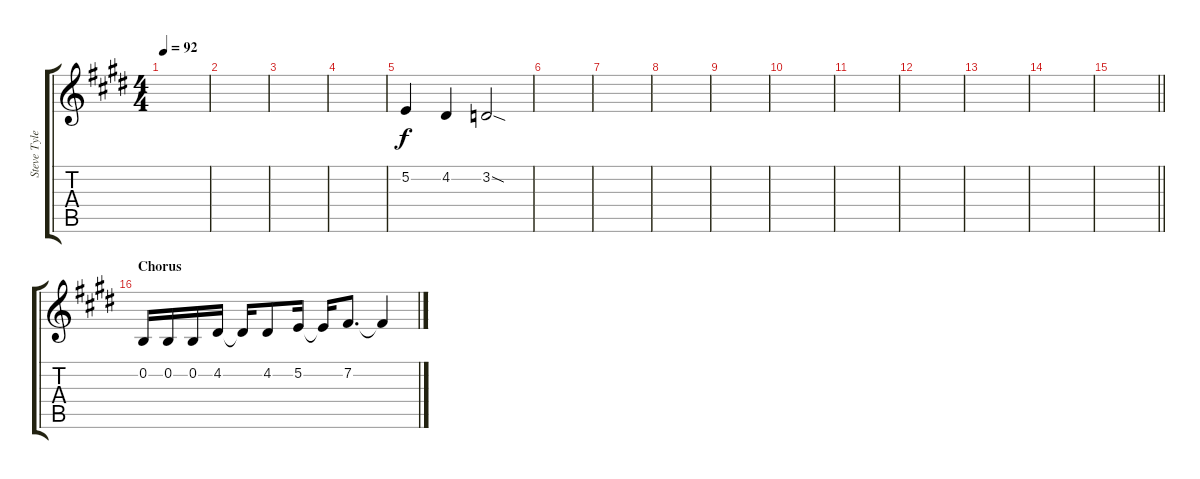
\track ("Steve Tyler" "Steve Tyle") {instrument lead5charang}
\staff {score tabs}
\tuning (E4 B3 G3 D3 A2 E2) {hide}
\ts (4 4)
\tempo 92
\clef g2
\ks e
|
|
|
|
5.2.4 4.2.4 3.2{sod}.2 |
|
|
|
|
|
|
|
|
|
\barLineRight lightlight
|
\section ("" "Chorus")
0.2.16 0.2.16 0.2.16 4.2.16 4.2{t}.16 4.2.8 5.2.16 5.2{t}.16 7.2.8{d} 7.2{t}.4
